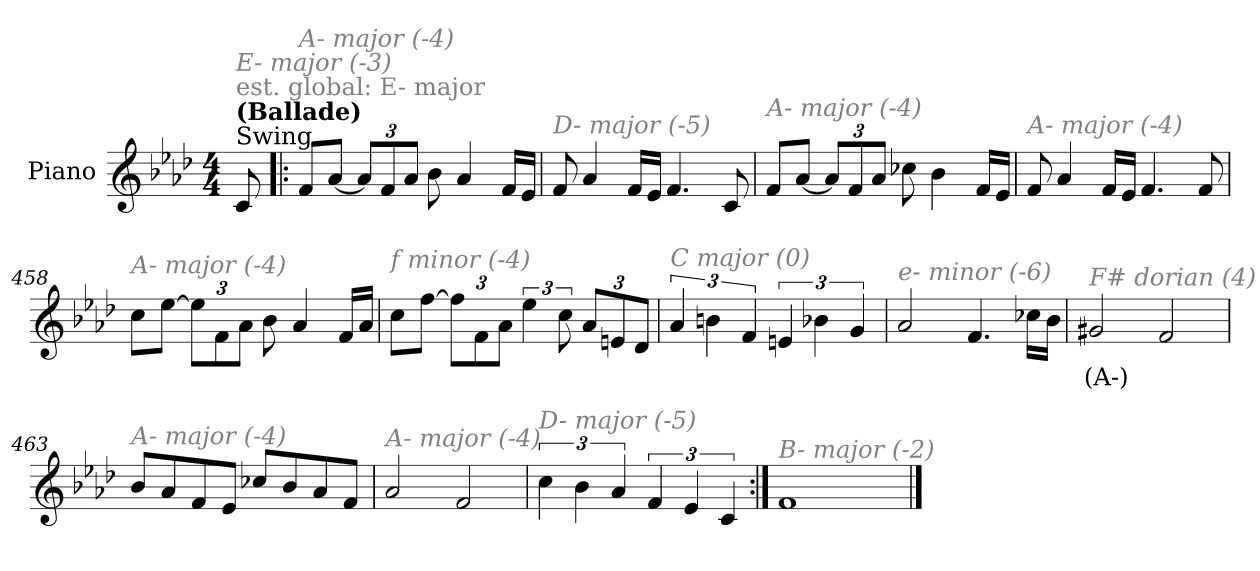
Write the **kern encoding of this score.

**kern	**text
*part1	*part1
*staff1	*staff1
*I"Piano	*
*I'Pno.	*
*clefG2	*
*k[b-e-a-d-]	*
*M4/4	*
=1	=1
!LO:TX:a:t=Swing	!
!LO:TX:a:B:t=(Ballade)	!
!LO:TX:a:color=#808080:t=est. global&colon; E- major	!
!LO:TX:i:color=#808080:t=E- major (-3)	!
8c/	.
=454!|:	=454!|:
!LO:TX:i:color=#808080:t=A- major (-4)	!
8f/L	.
[8a-/J	.
*Xbrackettup	*
12a-/L]	.
12f/	.
12a-/J	.
8b-\	.
4a-/	.
16f/LL	.
16e-/JJ	.
=455	=455
!LO:TX:i:color=#808080:t=D- major (-5)	!
8f/	.
4a-/	.
16f/LL	.
16e-/JJ	.
4.f/	.
8c/	.
=456	=456
!LO:TX:i:color=#808080:t=A- major (-4)	!
8f/L	.
[8a-/J	.
12a-/L]	.
12f/	.
12a-/J	.
8cc-X\	.
4b-\	.
16f/LL	.
16e-/JJ	.
!!LO:LB:g=z
=457	=457
!LO:TX:i:color=#808080:t=A- major (-4)	!
8f/	.
4a-/	.
16f/LL	.
16e-/JJ	.
4.f/	.
8f/	.
=458	=458
!LO:TX:i:color=#808080:t=A- major (-4)	!
8cc\L	.
[8ee-\J	.
12ee-\L]	.
12f\	.
12a-\J	.
8b-\	.
4a-/	.
16f/LL	.
16a-/JJ	.
=459	=459
!LO:TX:i:color=#808080:t=f minor (-4)	!
8cc\L	.
[8ff\J	.
12ff\L]	.
12f\	.
12a-\J	.
*brackettup	*
6ee-\	.
12cc\	.
*Xbrackettup	*
12a-/L	.
12en/	.
12d-/J	.
!!LO:LB:g=z
=460	=460
*brackettup	*
!LO:TX:i:color=#808080:t=C major (0)	!
6a-/	.
6bn\	.
6f/	.
6en/	.
6b-X\	.
6g/	.
=461	=461
!LO:TX:i:color=#808080:t=e- minor (-6)	!
2a-/	.
4.f/	.
16cc-X\LL	.
16b-\JJ	.
=462	=462
!LO:TX:i:color=#808080:t=F# dorian (4)	!
2g#Xi/	(A-)
2f/	.
!!LO:LB:g=z
=463	=463
!LO:TX:i:color=#808080:t=A- major (-4)	!
8b-/L	.
8a-/	.
8f/	.
8e-/J	.
8cc-X/L	.
8b-/	.
8a-/	.
8f/J	.
=464	=464
!LO:TX:i:color=#808080:t=A- major (-4)	!
2a-/	.
2f/	.
=465	=465
!LO:TX:i:color=#808080:t=D- major (-5)	!
6cc\	.
6b-\	.
6a-/	.
6f/	.
6e-/	.
6c/	.
=466:|!	=466:|!
!LO:TX:i:color=#808080:t=B- major (-2)	!
1f	.
==	==
*-	*-
